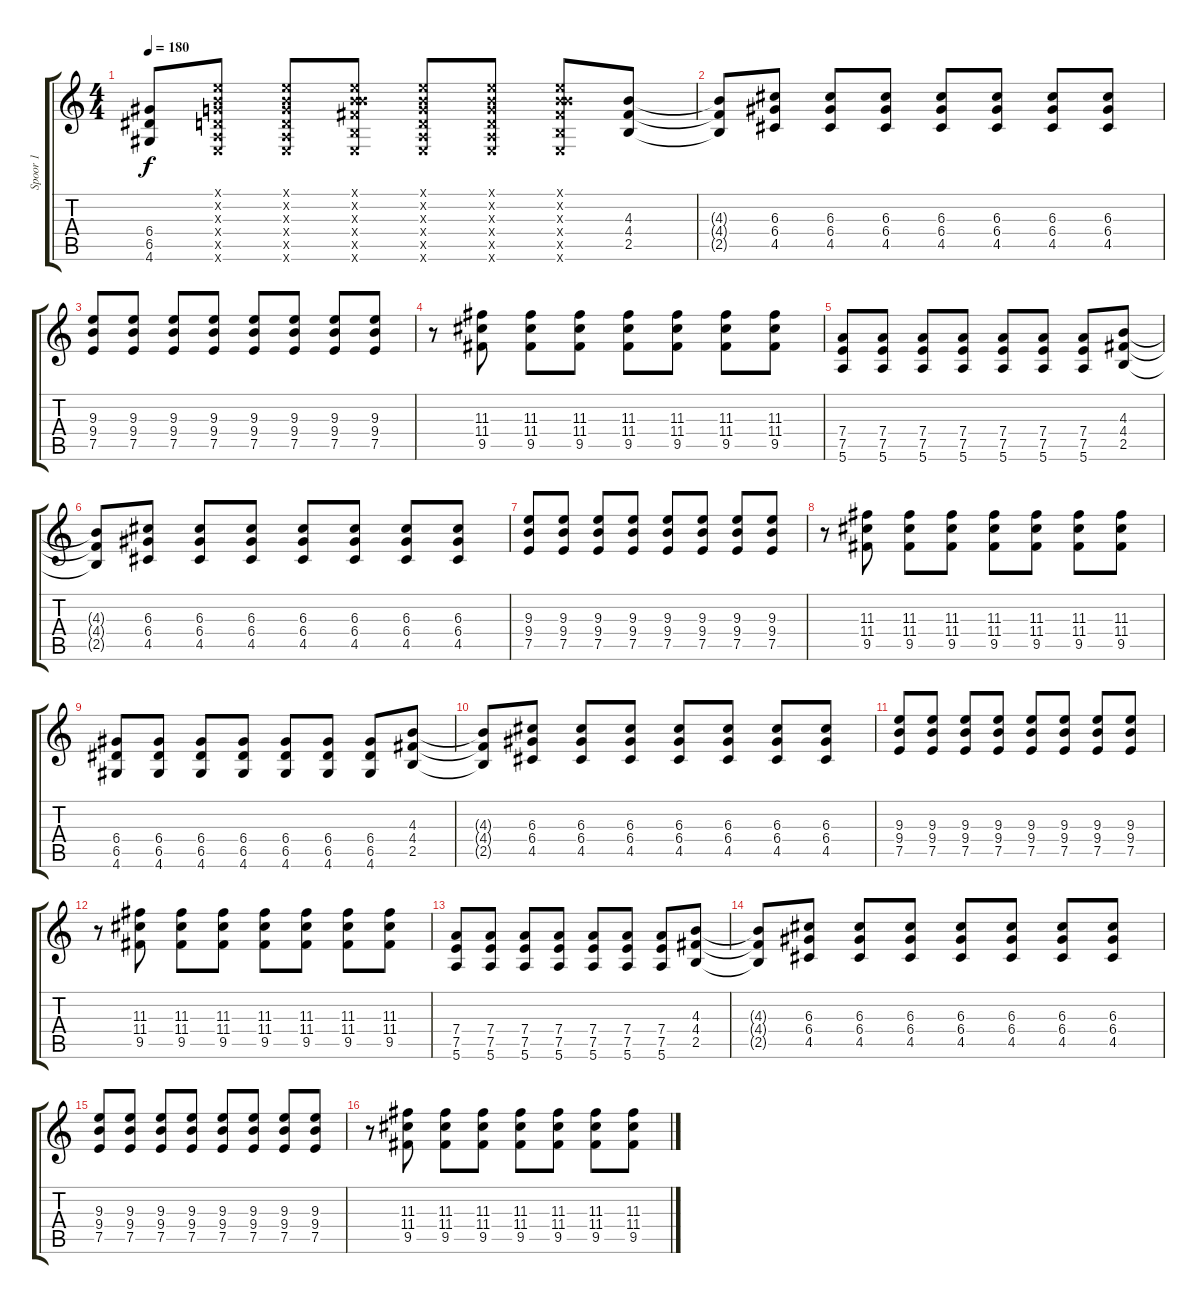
\track ("Spoor 1" "Spoor 1") {instrument distortionguitar}
\staff {score tabs}
\tuning (E4 B3 G3 D3 A2 E2) {hide}
\ts (4 4)
\tempo 180
\clef g2
\ks c
(6.4 6.5 4.6).8{dy f} (0.1{x} 0.2{x} 0.3{x} 0.4{x} 0.5{x} 0.6{x}).8 (0.1{x} 0.2{x} 0.3{x} 0.4{x} 0.5{x} 0.6{x}).8 (0.1{x} 0.2{x} 4.3{x} 4.4{x} 2.5{x} 0.6{x}).8 (0.1{x} 0.2{x} 0.3{x} 0.4{x} 0.5{x} 0.6{x}).8 (0.1{x} 0.2{x} 0.3{x} 0.4{x} 0.5{x} 0.6{x}).8 (0.1{x} 0.2{x} 4.3{x} 4.4{x} 2.5{x} 0.6{x}).8 (4.3 4.4 2.5).8 |
(4.3{t} 4.4{t} 2.5{t}).8 (6.3 6.4 4.5).8 (6.3 6.4 4.5).8 (6.3 6.4 4.5).8 (6.3 6.4 4.5).8 (6.3 6.4 4.5).8 (6.3 6.4 4.5).8 (6.3 6.4 4.5).8 |
(9.3 9.4 7.5).8 (9.3 9.4 7.5).8 (9.3 9.4 7.5).8 (9.3 9.4 7.5).8 (9.3 9.4 7.5).8 (9.3 9.4 7.5).8 (9.3 9.4 7.5).8 (9.3 9.4 7.5).8 |
r.8 (11.3 11.4 9.5).8 (11.3 11.4 9.5).8 (11.3 11.4 9.5).8 (11.3 11.4 9.5).8 (11.3 11.4 9.5).8 (11.3 11.4 9.5).8 (11.3 11.4 9.5).8 |
(7.4 7.5 5.6).8 (7.4 7.5 5.6).8 (7.4 7.5 5.6).8 (7.4 7.5 5.6).8 (7.4 7.5 5.6).8 (7.4 7.5 5.6).8 (7.4 7.5 5.6).8 (4.3 4.4 2.5).8 |
(4.3{t} 4.4{t} 2.5{t}).8 (6.3 6.4 4.5).8 (6.3 6.4 4.5).8 (6.3 6.4 4.5).8 (6.3 6.4 4.5).8 (6.3 6.4 4.5).8 (6.3 6.4 4.5).8 (6.3 6.4 4.5).8 |
(9.3 9.4 7.5).8 (9.3 9.4 7.5).8 (9.3 9.4 7.5).8 (9.3 9.4 7.5).8 (9.3 9.4 7.5).8 (9.3 9.4 7.5).8 (9.3 9.4 7.5).8 (9.3 9.4 7.5).8 |
r.8 (11.3 11.4 9.5).8 (11.3 11.4 9.5).8 (11.3 11.4 9.5).8 (11.3 11.4 9.5).8 (11.3 11.4 9.5).8 (11.3 11.4 9.5).8 (11.3 11.4 9.5).8 |
(6.4 6.5 4.6).8 (6.4 6.5 4.6).8 (6.4 6.5 4.6).8 (6.4 6.5 4.6).8 (6.4 6.5 4.6).8 (6.4 6.5 4.6).8 (6.4 6.5 4.6).8 (4.3 4.4 2.5).8 |
(4.3{t} 4.4{t} 2.5{t}).8 (6.3 6.4 4.5).8 (6.3 6.4 4.5).8 (6.3 6.4 4.5).8 (6.3 6.4 4.5).8 (6.3 6.4 4.5).8 (6.3 6.4 4.5).8 (6.3 6.4 4.5).8 |
(9.3 9.4 7.5).8 (9.3 9.4 7.5).8 (9.3 9.4 7.5).8 (9.3 9.4 7.5).8 (9.3 9.4 7.5).8 (9.3 9.4 7.5).8 (9.3 9.4 7.5).8 (9.3 9.4 7.5).8 |
r.8 (11.3 11.4 9.5).8 (11.3 11.4 9.5).8 (11.3 11.4 9.5).8 (11.3 11.4 9.5).8 (11.3 11.4 9.5).8 (11.3 11.4 9.5).8 (11.3 11.4 9.5).8 |
(7.4 7.5 5.6).8 (7.4 7.5 5.6).8 (7.4 7.5 5.6).8 (7.4 7.5 5.6).8 (7.4 7.5 5.6).8 (7.4 7.5 5.6).8 (7.4 7.5 5.6).8 (4.3 4.4 2.5).8 |
(4.3{t} 4.4{t} 2.5{t}).8 (6.3 6.4 4.5).8 (6.3 6.4 4.5).8 (6.3 6.4 4.5).8 (6.3 6.4 4.5).8 (6.3 6.4 4.5).8 (6.3 6.4 4.5).8 (6.3 6.4 4.5).8 |
(9.3 9.4 7.5).8 (9.3 9.4 7.5).8 (9.3 9.4 7.5).8 (9.3 9.4 7.5).8 (9.3 9.4 7.5).8 (9.3 9.4 7.5).8 (9.3 9.4 7.5).8 (9.3 9.4 7.5).8 |
r.8 (11.3 11.4 9.5).8 (11.3 11.4 9.5).8 (11.3 11.4 9.5).8 (11.3 11.4 9.5).8 (11.3 11.4 9.5).8 (11.3 11.4 9.5).8 (11.3 11.4 9.5).8
